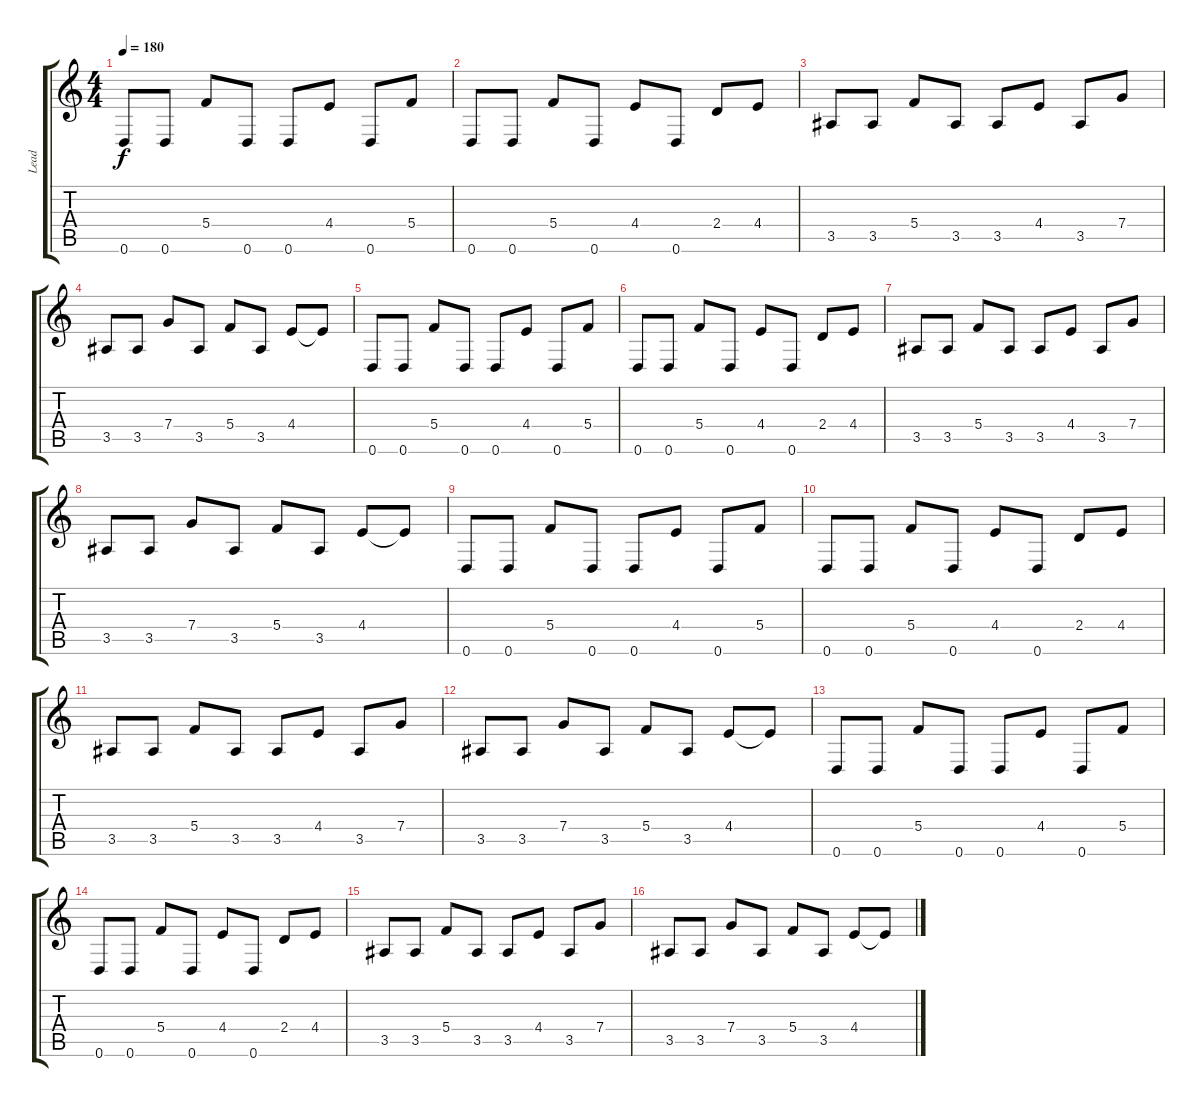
\track ("Lead" "Lead") {instrument distortionguitar}
\staff {score tabs}
\tuning (D4 A3 F3 C3 G2 D2) {hide}
\ts (4 4)
\tempo 180
\clef g2
\ks c
0.6.8{dy f} 0.6.8 5.4.8 0.6.8 0.6.8 4.4.8 0.6.8 5.4.8 |
0.6.8 0.6.8 5.4.8 0.6.8 4.4.8 0.6.8 2.4.8 4.4.8 |
3.5.8 3.5.8 5.4.8 3.5.8 3.5.8 4.4.8 3.5.8 7.4.8 |
3.5.8 3.5.8 7.4.8 3.5.8 5.4.8 3.5.8 4.4.8 4.4{t}.8 |
0.6.8 0.6.8 5.4.8 0.6.8 0.6.8 4.4.8 0.6.8 5.4.8 |
0.6.8 0.6.8 5.4.8 0.6.8 4.4.8 0.6.8 2.4.8 4.4.8 |
3.5.8 3.5.8 5.4.8 3.5.8 3.5.8 4.4.8 3.5.8 7.4.8 |
3.5.8 3.5.8 7.4.8 3.5.8 5.4.8 3.5.8 4.4.8 4.4{t}.8 |
0.6.8 0.6.8 5.4.8 0.6.8 0.6.8 4.4.8 0.6.8 5.4.8 |
0.6.8 0.6.8 5.4.8 0.6.8 4.4.8 0.6.8 2.4.8 4.4.8 |
3.5.8 3.5.8 5.4.8 3.5.8 3.5.8 4.4.8 3.5.8 7.4.8 |
3.5.8 3.5.8 7.4.8 3.5.8 5.4.8 3.5.8 4.4.8 4.4{t}.8 |
0.6.8 0.6.8 5.4.8 0.6.8 0.6.8 4.4.8 0.6.8 5.4.8 |
0.6.8 0.6.8 5.4.8 0.6.8 4.4.8 0.6.8 2.4.8 4.4.8 |
3.5.8 3.5.8 5.4.8 3.5.8 3.5.8 4.4.8 3.5.8 7.4.8 |
3.5.8 3.5.8 7.4.8 3.5.8 5.4.8 3.5.8 4.4.8 4.4{t}.8
